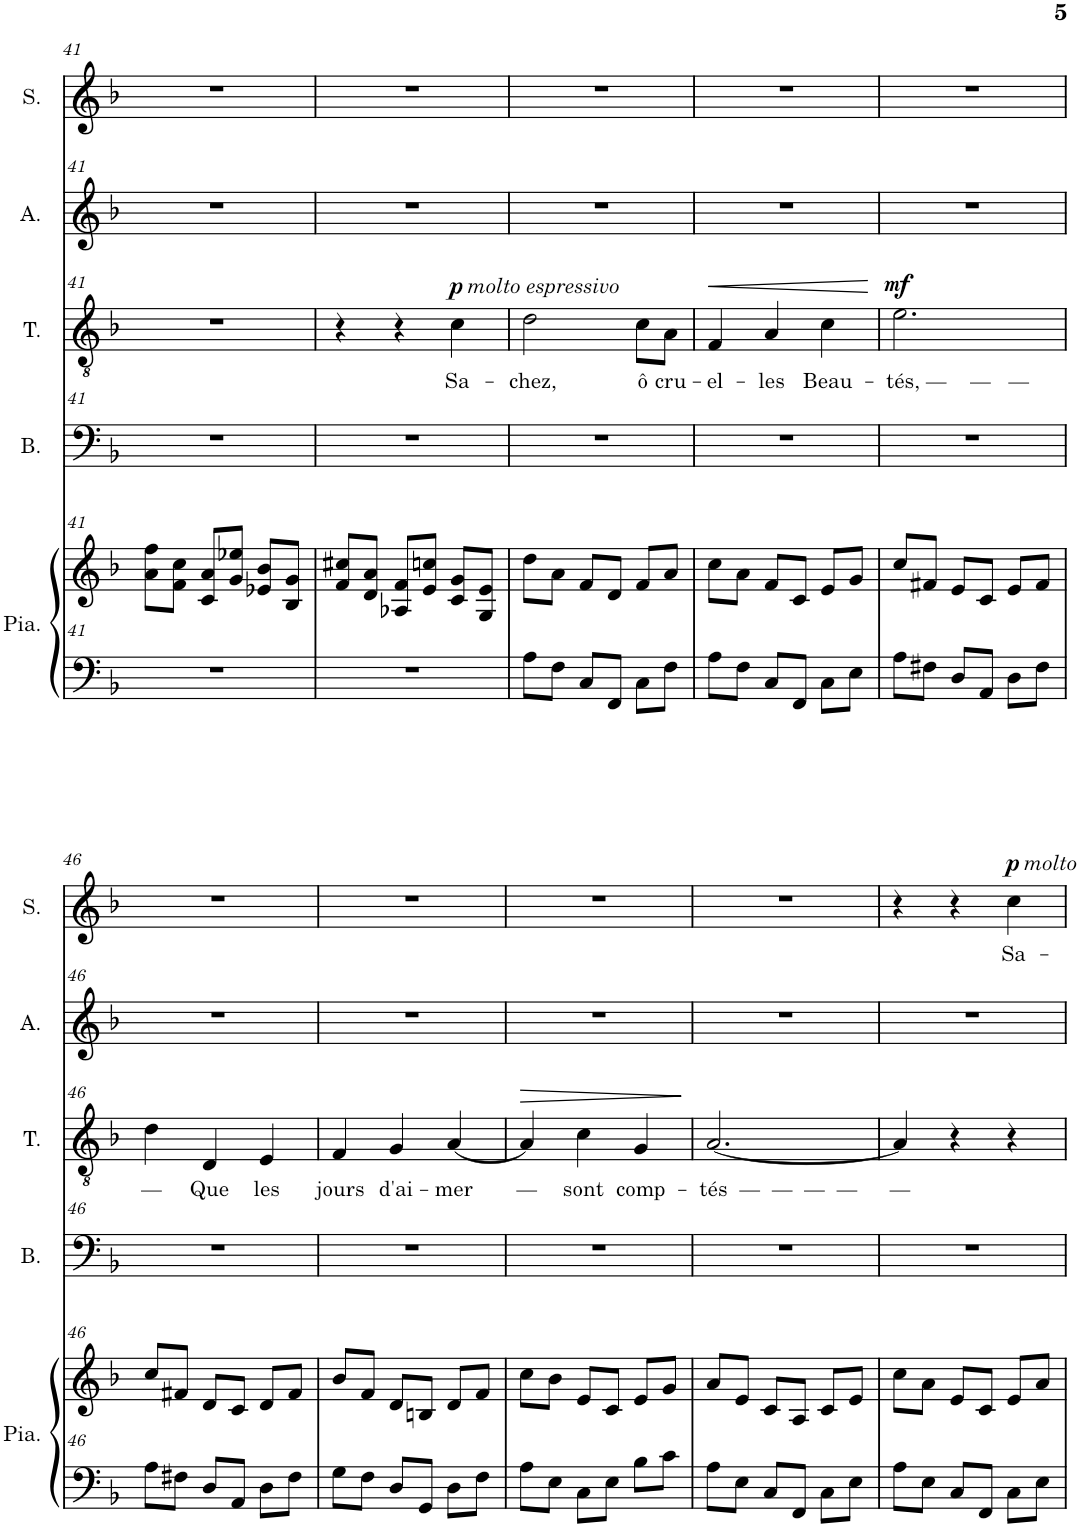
**kern	**kern	**kern	**kern	**text	**dynam	**kern	**kern	**text	**dynam
*part5	*part5	*part4	*part3	*part3	*part3	*part2	*part1	*part1	*part1
*staff6	*staff5	*staff4	*staff3	*staff3	*staff3	*staff2	*staff1	*staff1	*staff1
*I"Piano	*	*I"Basse	*I"Ténor	*	*	*I"Alto	*I"Soprano	*	*
*I'Pia.	*	*I'B.	*I'T.	*	*	*I'A.	*I'S.	*	*
!!LO:PB:g=z
*clefF4	*clefG2	*clefF4	*clefGv2	*	*	*clefG2	*clefG2	*	*
*k[b-]	*k[b-]	*k[b-]	*k[b-]	*	*	*k[b-]	*k[b-]	*	*
*M3/4	*M3/4	*M3/4	*M3/4	*	*	*M3/4	*M3/4	*	*
=41	=41	=41	=41	=41	=41	=41	=41	=41	=41
2.r	8a\ 8ff\L	2.r	2.r	.	.	2.r	2.r	.	.
.	8f\ 8cc\J	.	.	.	.	.	.	.	.
.	8c/ 8a/L	.	.	.	.	.	.	.	.
.	8g/ 8ee-X/J	.	.	.	.	.	.	.	.
.	8e-X/ 8b-/L	.	.	.	.	.	.	.	.
.	8B-/ 8g/J	.	.	.	.	.	.	.	.
=42	=42	=42	=42	=42	=42	=42	=42	=42	=42
2.r	8f/ 8cc#X/L	2.r	4r	.	.	2.r	2.r	.	.
.	8d/ 8a/J	.	.	.	.	.	.	.	.
.	8A-X/ 8f/L	.	4r	.	.	.	.	.	.
.	8e/ 8ccn/J	.	.	.	.	.	.	.	.
!	!	!	!LO:TX:a:i:t=molto espressivo	!	!	!	!	!	!
!	!	!	!	!LO:LY:b	!LO:DY:a	!	!	!	!
.	8c/ 8g/L	.	4c\	Sa-	p	.	.	.	.
.	8G/ 8e/J	.	.	.	.	.	.	.	.
=43	=43	=43	=43	=43	=43	=43	=43	=43	=43
!	!	!	!	!LO:LY:b	!	!	!	!	!
8A\L	8dd\L	2.r	2d\	-chez,	.	2.r	2.r	.	.
8F\J	8a\J	.	.	.	.	.	.	.	.
8C/L	8f/L	.	.	.	.	.	.	.	.
8FF/J	8d/J	.	.	.	.	.	.	.	.
!	!	!	!	!LO:LY:b	!	!	!	!	!
8C\L	8f/L	.	8c\L	ô	.	.	.	.	.
!	!	!	!	!LO:LY:b	!	!	!	!	!
8F\J	8a/J	.	8A\J	cru-	.	.	.	.	.
=44	=44	=44	=44	=44	=44	=44	=44	=44	=44
!	!	!	!	!LO:LY:b	!LO:HP:b	!	!	!	!
8A\L	8cc\L	2.r	4F/	-el-	<	2.r	2.r	.	.
8F\J	8a\J	.	.	.	.	.	.	.	.
!	!	!	!	!LO:LY:b	!	!	!	!	!
8C/L	8f/L	.	4A/	-les	.	.	.	.	.
8FF/J	8c/J	.	.	.	.	.	.	.	.
!	!	!	!	!LO:LY:b	!	!	!	!	!
8C\L	8e/L	.	4c\	Beau-	.	.	.	.	.
8E\J	8g/J	.	.	.	.	.	.	.	.
.	.	.	.	.	[	.	.	.	.
=45	=45	=45	=45	=45	=45	=45	=45	=45	=45
!	!	!	!	!LO:LY:b	!LO:DY:a	!	!	!	!
8A\L	8cc/L	2.r	2.e\	-tés, — — —	mf	2.r	2.r	.	.
8F#X\J	8f#X/J	.	.	.	.	.	.	.	.
8D/L	8e/L	.	.	.	.	.	.	.	.
8AA/J	8c/J	.	.	.	.	.	.	.	.
8D\L	8e/L	.	.	.	.	.	.	.	.
8F#\J	8f#/J	.	.	.	.	.	.	.	.
!!LO:LB:g=z
=46	=46	=46	=46	=46	=46	=46	=46	=46	=46
!	!	!	!	!LO:LY:b	!	!	!	!	!
8A\L	8cc/L	2.r	4d\	—	.	2.r	2.r	.	.
8F#X\J	8f#X/J	.	.	.	.	.	.	.	.
!	!	!	!	!LO:LY:b	!	!	!	!	!
8D/L	8d/L	.	4D/	Que	.	.	.	.	.
8AA/J	8c/J	.	.	.	.	.	.	.	.
!	!	!	!	!LO:LY:b	!	!	!	!	!
8D\L	8d/L	.	4E/	les	.	.	.	.	.
8F#\J	8f#/J	.	.	.	.	.	.	.	.
=47	=47	=47	=47	=47	=47	=47	=47	=47	=47
!	!	!	!	!LO:LY:b	!	!	!	!	!
8G\L	8b-/L	2.r	4F/	jours	.	2.r	2.r	.	.
8F\J	8f/J	.	.	.	.	.	.	.	.
!	!	!	!	!LO:LY:b	!	!	!	!	!
8D/L	8d/L	.	4G/	d'ai-	.	.	.	.	.
8GG/J	8Bn/J	.	.	.	.	.	.	.	.
!	!	!	!	!LO:LY:b	!	!	!	!	!
8D\L	8d/L	.	[4A/	-mer	.	.	.	.	.
8F\J	8f/J	.	.	.	.	.	.	.	.
=48	=48	=48	=48	=48	=48	=48	=48	=48	=48
!	!	!	!	!LO:LY:b	!LO:HP:b	!	!	!	!
8A\L	8cc\L	2.r	4A/]	—	>	2.r	2.r	.	.
8E\J	8b-\J	.	.	.	.	.	.	.	.
!	!	!	!	!LO:LY:b	!	!	!	!	!
8C\L	8e/L	.	4c\	sont	.	.	.	.	.
8E\J	8c/J	.	.	.	.	.	.	.	.
!	!	!	!	!LO:LY:b	!	!	!	!	!
8B-\L	8e/L	.	4G/	comp-	.	.	.	.	.
8c\J	8g/J	.	.	.	.	.	.	.	.
.	.	.	.	.	]	.	.	.	.
=49	=49	=49	=49	=49	=49	=49	=49	=49	=49
!	!	!	!	!LO:LY:b	!	!	!	!	!
8A\L	8a/L	2.r	[2.A/	-tés — — — —	.	2.r	2.r	.	.
8E\J	8e/J	.	.	.	.	.	.	.	.
8C/L	8c/L	.	.	.	.	.	.	.	.
8FF/J	8A/J	.	.	.	.	.	.	.	.
8C\L	8c/L	.	.	.	.	.	.	.	.
8E\J	8e/J	.	.	.	.	.	.	.	.
=50	=50	=50	=50	=50	=50	=50	=50	=50	=50
!	!	!	!	!LO:LY:b	!	!	!	!	!
8A\L	8cc\L	2.r	4A/]	—	.	2.r	4r	.	.
8E\J	8a\J	.	.	.	.	.	.	.	.
8C/L	8e/L	.	4r	.	.	.	4r	.	.
8FF/J	8c/J	.	.	.	.	.	.	.	.
!	!	!	!	!	!	!	!LO:TX:a:i:t=molto	!	!
!	!	!	!	!	!	!	!	!LO:LY:b	!LO:DY:a
8C\L	8e/L	.	4r	.	.	.	4cc\	Sa-	p
8E\J	8a/J	.	.	.	.	.	.	.	.
=	=	=	=	=	=	=	=	=	=
*-	*-	*-	*-	*-	*-	*-	*-	*-	*-
